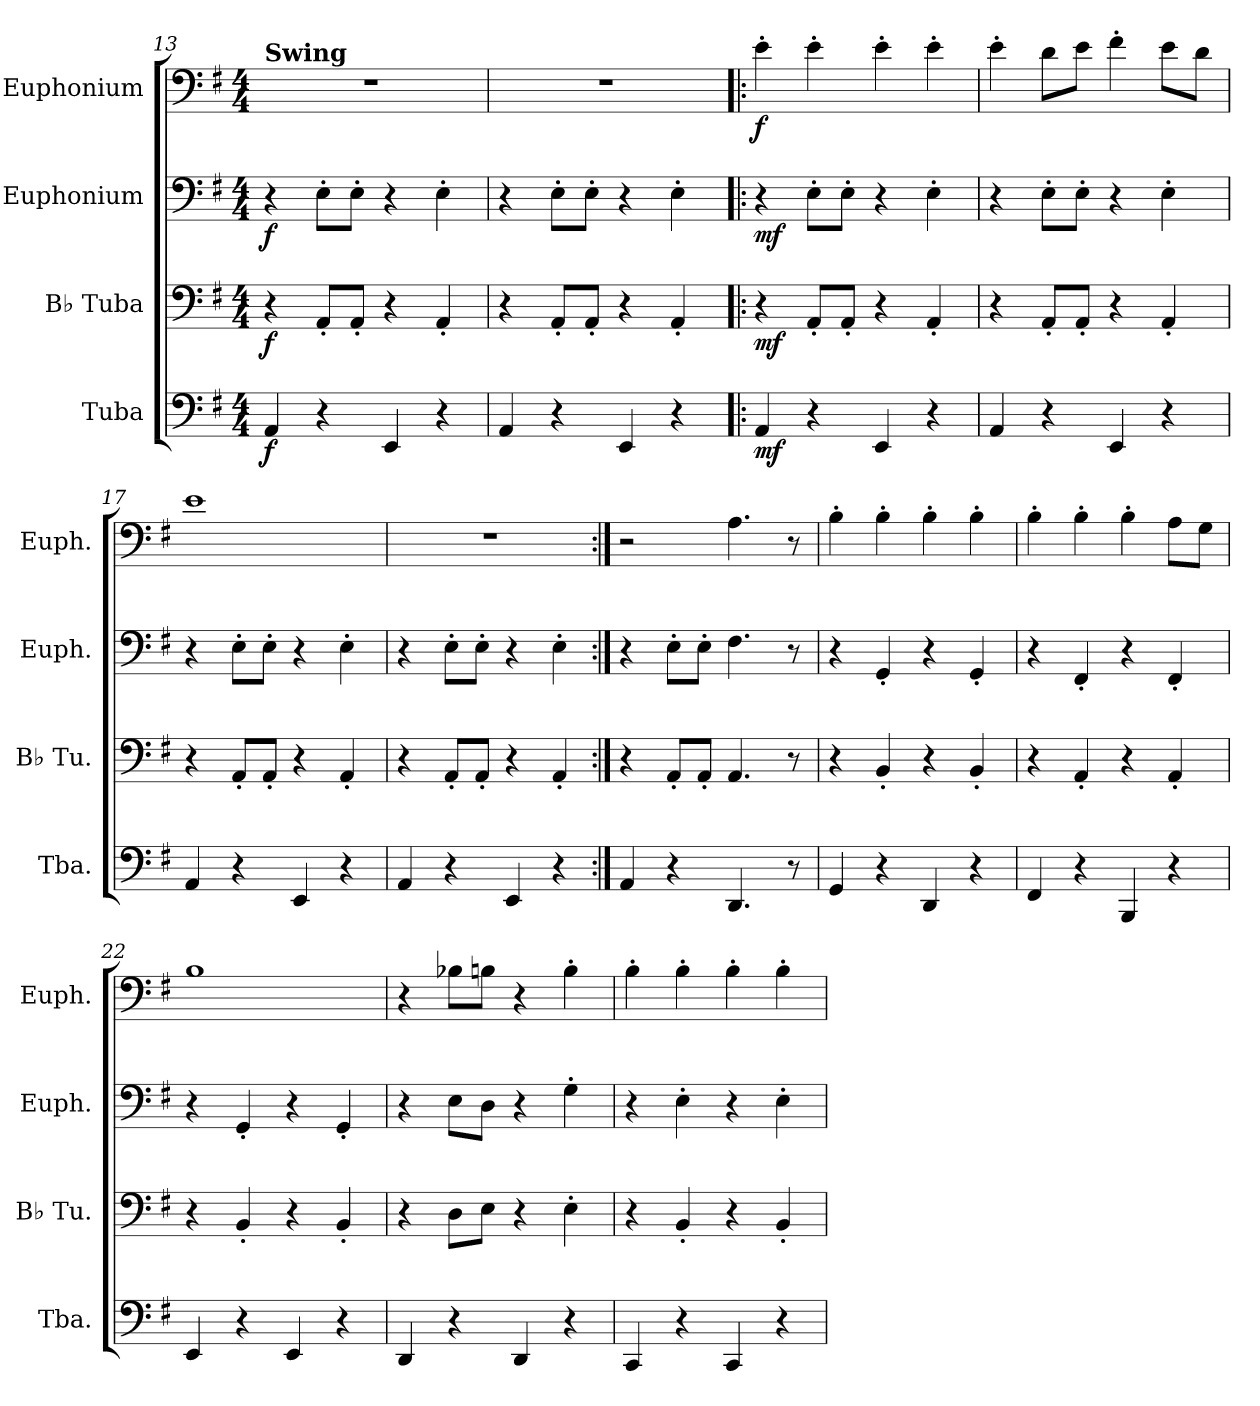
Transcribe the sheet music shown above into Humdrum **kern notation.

**kern	**dynam	**kern	**dynam	**kern	**dynam	**kern	**dynam
*part4	*part4	*part3	*part3	*part2	*part2	*part1	*part1
*staff4	*staff4	*staff3	*staff3	*staff2	*staff2	*staff1	*staff1
*I"Tuba	*	*I"B♭ Tuba	*	*I"Euphonium	*	*I"Euphonium	*
*I'Tba.	*	*I'B♭ Tu.	*	*I'Euph.	*	*I'Euph.	*
*clefF4	*	*clefF4	*	*clefF4	*	*clefF4	*
*k[f#]	*	*k[f#]	*	*k[f#]	*	*k[f#]	*
*M4/4	*	*M4/4	*	*M4/4	*	*M4/4	*
*MM120	*	*MM120	*	*MM120	*	*MM120	*
=13	=13	=13	=13	=13	=13	=13	=13
!	!	!	!	!	!	!LO:TX:a:B:t=Swing	!
!	!LO:DY:b	!	!LO:DY:b	!	!LO:DY:b	!	!
4AA/	f	4r	f	4r	f	1r	.
4r	.	8AA'/L	.	8E'\L	.	.	.
.	.	8AA'/J	.	8E'\J	.	.	.
4EE/	.	4r	.	4r	.	.	.
4r	.	4AA'/	.	4E'\	.	.	.
=14	=14	=14	=14	=14	=14	=14	=14
4AA/	.	4r	.	4r	.	1r	.
4r	.	8AA'/L	.	8E'\L	.	.	.
.	.	8AA'/J	.	8E'\J	.	.	.
4EE/	.	4r	.	4r	.	.	.
4r	.	4AA'/	.	4E'\	.	.	.
!!LO:PB:g=z
=15!|:	=15!|:	=15!|:	=15!|:	=15!|:	=15!|:	=15!|:	=15!|:
!	!LO:DY:b	!	!LO:DY:b	!	!LO:DY:b	!	!LO:DY:b
4AA/	mf	4r	mf	4r	mf	4e'\	f
4r	.	8AA'/L	.	8E'\L	.	4e'\	.
.	.	8AA'/J	.	8E'\J	.	.	.
4EE/	.	4r	.	4r	.	4e'\	.
4r	.	4AA'/	.	4E'\	.	4e'\	.
=16	=16	=16	=16	=16	=16	=16	=16
4AA/	.	4r	.	4r	.	4e'\	.
4r	.	8AA'/L	.	8E'\L	.	8d\L	.
.	.	8AA'/J	.	8E'\J	.	8e\J	.
4EE/	.	4r	.	4r	.	4f#'\	.
4r	.	4AA'/	.	4E'\	.	8e\L	.
.	.	.	.	.	.	8d\J	.
=17	=17	=17	=17	=17	=17	=17	=17
4AA/	.	4r	.	4r	.	1e	.
4r	.	8AA'/L	.	8E'\L	.	.	.
.	.	8AA'/J	.	8E'\J	.	.	.
4EE/	.	4r	.	4r	.	.	.
4r	.	4AA'/	.	4E'\	.	.	.
=18	=18	=18	=18	=18	=18	=18	=18
4AA/	.	4r	.	4r	.	1r	.
4r	.	8AA'/L	.	8E'\L	.	.	.
.	.	8AA'/J	.	8E'\J	.	.	.
4EE/	.	4r	.	4r	.	.	.
4r	.	4AA'/	.	4E'\	.	.	.
=19:|!	=19:|!	=19:|!	=19:|!	=19:|!	=19:|!	=19:|!	=19:|!
4AA/	.	4r	.	4r	.	2r	.
4r	.	8AA'/L	.	8E'\L	.	.	.
.	.	8AA'/J	.	8E'\J	.	.	.
4.DD/	.	4.AA/	.	4.F#\	.	4.A\	.
8r	.	8r	.	8r	.	8r	.
=20	=20	=20	=20	=20	=20	=20	=20
4GG/	.	4r	.	4r	.	4B'\	.
4r	.	4BB'/	.	4GG'/	.	4B'\	.
4DD/	.	4r	.	4r	.	4B'\	.
4r	.	4BB'/	.	4GG'/	.	4B'\	.
!!LO:LB:g=z
=21	=21	=21	=21	=21	=21	=21	=21
4FF#/	.	4r	.	4r	.	4B'\	.
4r	.	4AA'/	.	4FF#'/	.	4B'\	.
4BBB/	.	4r	.	4r	.	4B'\	.
4r	.	4AA'/	.	4FF#'/	.	8A\L	.
.	.	.	.	.	.	8G\J	.
=22	=22	=22	=22	=22	=22	=22	=22
4EE/	.	4r	.	4r	.	1B	.
4r	.	4BB'/	.	4GG'/	.	.	.
4EE/	.	4r	.	4r	.	.	.
4r	.	4BB'/	.	4GG'/	.	.	.
=23	=23	=23	=23	=23	=23	=23	=23
4DD/	.	4r	.	4r	.	4r	.
4r	.	8D\L	.	8E\L	.	8B-X\L	.
.	.	8E\J	.	8D\J	.	8Bn\J	.
4DD/	.	4r	.	4r	.	4r	.
4r	.	4E'\	.	4G'\	.	4B'\	.
=24	=24	=24	=24	=24	=24	=24	=24
4CC/	.	4r	.	4r	.	4B'\	.
4r	.	4BB'/	.	4E'\	.	4B'\	.
4CC/	.	4r	.	4r	.	4B'\	.
4r	.	4BB'/	.	4E'\	.	4B'\	.
=	=	=	=	=	=	=	=
*-	*-	*-	*-	*-	*-	*-	*-
